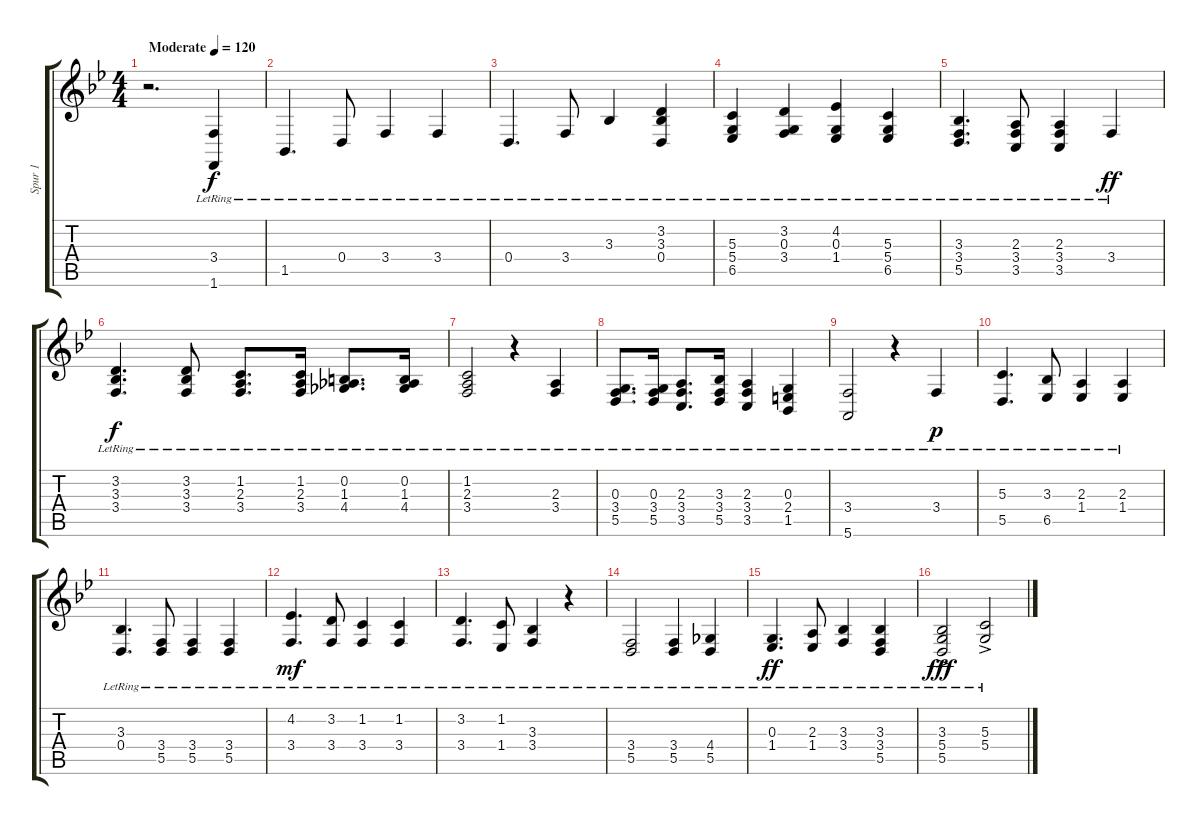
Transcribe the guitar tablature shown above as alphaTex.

\track ("Spur 1" "Spur 1") {instrument acousticgrandpiano}
\staff {score tabs}
\tuning (E4 B3 G3 D3 A2 E2) {hide}
\ts (4 4)
\tempo (120 "Moderate")
\clef g2
\ks bb
r.2{d dy f instrument acousticgrandpiano} (3.4{lr} 1.6{lr}).4 |
1.5{lr}.4{d} 0.4{lr}.8 3.4{lr}.4 3.4{lr}.4 |
0.4{lr}.4{d} 3.4{lr}.8 3.3{lr}.4 (3.2{lr} 3.3{lr} 0.4{lr}).4 |
(5.3{lr} 5.4{lr} 6.5{lr}).4 (3.2{lr} 0.3{lr} 3.4{lr}).4 (4.2{lr} 0.3{lr} 1.4{lr}).4 (5.3{lr} 5.4{lr} 6.5{lr}).4 |
(3.3{lr} 3.4{lr} 5.5{lr}).4{d} (2.3{lr} 3.4{lr} 3.5{lr}).8 (2.3{lr} 3.4{lr} 3.5{lr}).4 3.4{lr}.4{dy ff} |
(3.2{lr} 3.3{lr} 3.4{lr}).4{d dy f} (3.2{lr} 3.3{lr} 3.4{lr}).8 (1.2{lr} 2.3{lr} 3.4{lr}).8{d} (1.2{lr} 2.3{lr} 3.4{lr}).16 (0.2{lr} 1.3{lr} 4.4{lr}).8{d} (0.2{lr} 1.3{lr} 4.4{lr}).16 |
(1.2{lr} 2.3{lr} 3.4{lr}).2 r.4 (2.3{lr} 3.4{lr}).4 |
(0.3{lr} 3.4{lr} 5.5{lr}).8{d} (0.3{lr} 3.4{lr} 5.5{lr}).16 (2.3{lr} 3.4{lr} 3.5{lr}).8{d} (3.3{lr} 3.4{lr} 5.5{lr}).16 (2.3{lr} 3.4{lr} 3.5{lr}).4 (0.3{lr} 2.4{lr} 1.5{lr}).4 |
(3.4{lr} 5.6{lr}).2 r.4 3.4{lr}.4{dy p} |
(5.3{lr} 5.5{lr}).4{d} (3.3{lr} 6.5{lr}).8 (2.3{lr} 1.4{lr}).4 (2.3{lr} 1.4{lr}).4 |
(3.3{lr} 0.4{lr}).4{d} (3.4{lr} 5.5{lr}).8 (3.4{lr} 5.5{lr}).4 (3.4{lr} 5.5{lr}).4 |
(4.2{lr} 3.4{lr}).4{d dy mf} (3.2{lr} 3.4{lr}).8 (1.2{lr} 3.4{lr}).4 (1.2{lr} 3.4{lr}).4 |
(3.2{lr} 3.4{lr}).4{d} (1.2{lr} 1.4{lr}).8 (3.3{lr} 3.4{lr}).4 r.4 |
(3.4{lr} 5.5{lr}).2 (3.4{lr} 5.5{lr}).4 (4.4{lr} 5.5{lr}).4 |
(0.3{lr} 1.4{lr}).4{d dy ff} (2.3{lr} 1.4{lr}).8 (3.3{lr} 3.4{lr}).4 (3.3{lr} 3.4{lr} 5.5{lr}).4 |
(3.3{ac lr} 5.4{ac lr} 5.5{ac lr}).2{dy fff} (5.3{ac lr} 5.4{ac lr}).2
